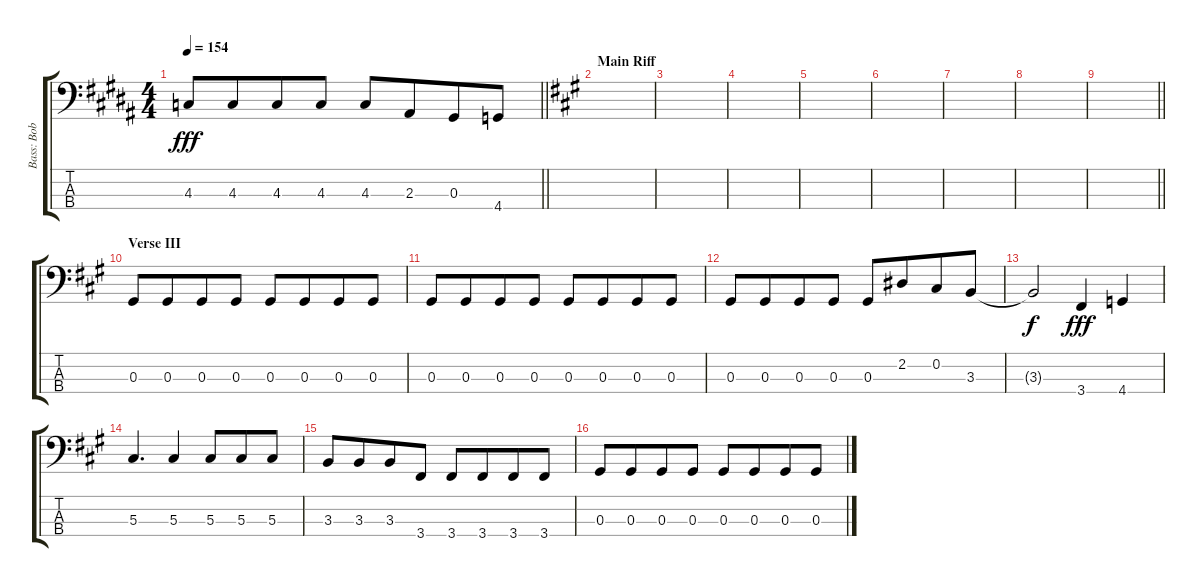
\track ("Bass: Bob" "Bass: Bob") {instrument electricbassfinger}
\staff {score tabs}
\tuning (Gb2 Db2 Ab1 Eb1) {hide}
\ts (4 4)
\tempo 154
\clef f4
\barLineRight lightlight
\ks b
4.3.8{dy fff} 4.3.8{beam merge} 4.3.8 4.3.8 4.3.8 2.3.8{beam merge} 0.3.8 4.4.8 |
\section ("" "Main Riff")
\ks a
|
|
|
|
|
|
|
\barLineRight lightlight
|
\section ("" "Verse III")
0.3.8 0.3.8{beam merge} 0.3.8 0.3.8 0.3.8 0.3.8{beam merge} 0.3.8 0.3.8 |
0.3.8 0.3.8{beam merge} 0.3.8 0.3.8 0.3.8 0.3.8{beam merge} 0.3.8 0.3.8 |
0.3.8 0.3.8{beam merge} 0.3.8 0.3.8 0.3.8 2.2.8{beam merge} 0.2.8 3.3.8 |
3.3{t}.2{dy f} 3.4.4{dy fff} 4.4.4 |
5.3.4{d} 5.3.4 5.3.8{beam merge} 5.3.8 5.3.8 |
3.3.8 3.3.8{beam merge} 3.3.8 3.4.8 3.4.8 3.4.8{beam merge} 3.4.8 3.4.8 |
0.3.8 0.3.8{beam merge} 0.3.8 0.3.8 0.3.8 0.3.8{beam merge} 0.3.8 0.3.8
